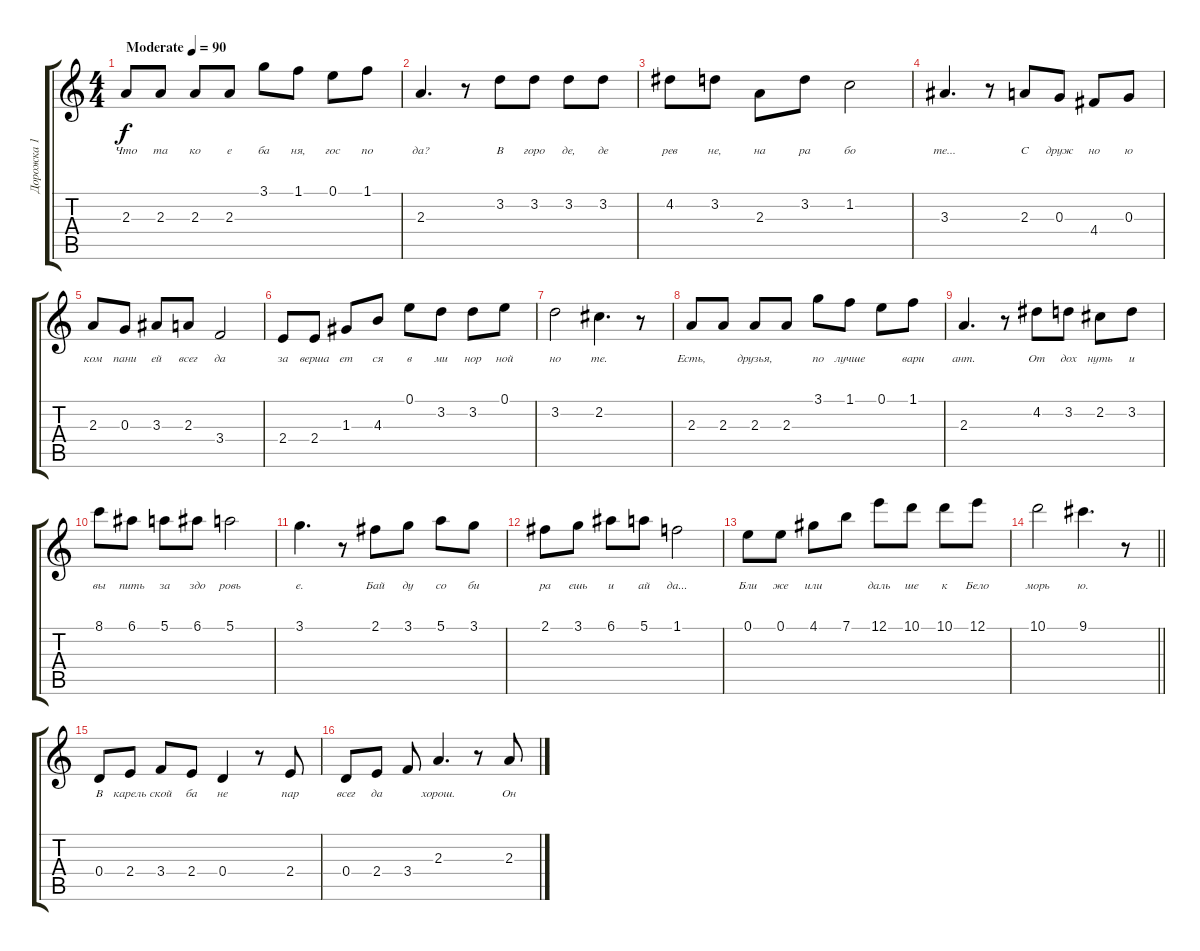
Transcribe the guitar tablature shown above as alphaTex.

\track ("Дорожка 1" "Дорожка 1") {instrument acousticguitarsteel}
\staff {score tabs}
\tuning (E4 B3 G3 D3 A2 E2) {hide}
\ts (4 4)
\tempo (90 "Moderate")
\clef g2
\ks c
2.3.8{lyrics (0 "Что") lyrics (1 "") lyrics (2 "") lyrics (3 "") lyrics (4 "") dy f instrument acousticguitarsteel} 2.3.8{lyrics (0 "та") lyrics (1 "") lyrics (2 "") lyrics (3 "") lyrics (4 "")} 2.3.8{lyrics (0 "ко") lyrics (1 "") lyrics (2 "") lyrics (3 "") lyrics (4 "")} 2.3.8{lyrics (0 "е") lyrics (1 "") lyrics (2 "") lyrics (3 "") lyrics (4 "")} 3.1.8{lyrics (0 "ба") lyrics (1 "") lyrics (2 "") lyrics (3 "") lyrics (4 "")} 1.1.8{lyrics (0 "ня,") lyrics (1 "") lyrics (2 "") lyrics (3 "") lyrics (4 "")} 0.1.8{lyrics (0 "гос") lyrics (1 "") lyrics (2 "") lyrics (3 "") lyrics (4 "")} 1.1.8{lyrics (0 "по") lyrics (1 "") lyrics (2 "") lyrics (3 "") lyrics (4 "")} |
2.3.4{d lyrics (0 "да?") lyrics (1 "") lyrics (2 "") lyrics (3 "") lyrics (4 "")} r.8 3.2.8{lyrics (0 "В") lyrics (1 "") lyrics (2 "") lyrics (3 "") lyrics (4 "")} 3.2.8{lyrics (0 "горо") lyrics (1 "") lyrics (2 "") lyrics (3 "") lyrics (4 "")} 3.2.8{lyrics (0 "де,") lyrics (1 "") lyrics (2 "") lyrics (3 "") lyrics (4 "")} 3.2.8{lyrics (0 "де") lyrics (1 "") lyrics (2 "") lyrics (3 "") lyrics (4 "")} |
4.2.8{lyrics (0 "рев") lyrics (1 "") lyrics (2 "") lyrics (3 "") lyrics (4 "")} 3.2.8{lyrics (0 "не,") lyrics (1 "") lyrics (2 "") lyrics (3 "") lyrics (4 "")} 2.3.8{lyrics (0 "на") lyrics (1 "") lyrics (2 "") lyrics (3 "") lyrics (4 "")} 3.2.8{lyrics (0 "ра") lyrics (1 "") lyrics (2 "") lyrics (3 "") lyrics (4 "")} 1.2.2{lyrics (0 "бо") lyrics (1 "") lyrics (2 "") lyrics (3 "") lyrics (4 "")} |
3.3.4{d lyrics (0 "те...") lyrics (1 "") lyrics (2 "") lyrics (3 "") lyrics (4 "")} r.8 2.3.8{lyrics (0 "С") lyrics (1 "") lyrics (2 "") lyrics (3 "") lyrics (4 "")} 0.3.8{lyrics (0 "друж") lyrics (1 "") lyrics (2 "") lyrics (3 "") lyrics (4 "")} 4.4.8{lyrics (0 "но") lyrics (1 "") lyrics (2 "") lyrics (3 "") lyrics (4 "")} 0.3.8{lyrics (0 "ю") lyrics (1 "") lyrics (2 "") lyrics (3 "") lyrics (4 "")} |
2.3.8{lyrics (0 "ком") lyrics (1 "") lyrics (2 "") lyrics (3 "") lyrics (4 "")} 0.3.8{lyrics (0 "пани") lyrics (1 "") lyrics (2 "") lyrics (3 "") lyrics (4 "")} 3.3.8{lyrics (0 "ей") lyrics (1 "") lyrics (2 "") lyrics (3 "") lyrics (4 "")} 2.3.8{lyrics (0 "всег") lyrics (1 "") lyrics (2 "") lyrics (3 "") lyrics (4 "")} 3.4.2{lyrics (0 "да") lyrics (1 "") lyrics (2 "") lyrics (3 "") lyrics (4 "")} |
2.4.8{lyrics (0 "за") lyrics (1 "") lyrics (2 "") lyrics (3 "") lyrics (4 "")} 2.4.8{lyrics (0 "верша") lyrics (1 "") lyrics (2 "") lyrics (3 "") lyrics (4 "")} 1.3.8{lyrics (0 "ет") lyrics (1 "") lyrics (2 "") lyrics (3 "") lyrics (4 "")} 4.3.8{lyrics (0 "ся") lyrics (1 "") lyrics (2 "") lyrics (3 "") lyrics (4 "")} 0.1.8{lyrics (0 "в") lyrics (1 "") lyrics (2 "") lyrics (3 "") lyrics (4 "")} 3.2.8{lyrics (0 "ми") lyrics (1 "") lyrics (2 "") lyrics (3 "") lyrics (4 "")} 3.2.8{lyrics (0 "нор") lyrics (1 "") lyrics (2 "") lyrics (3 "") lyrics (4 "")} 0.1.8{lyrics (0 "ной") lyrics (1 "") lyrics (2 "") lyrics (3 "") lyrics (4 "")} |
3.2.2{lyrics (0 "но") lyrics (1 "") lyrics (2 "") lyrics (3 "") lyrics (4 "")} 2.2.4{d lyrics (0 "те.") lyrics (1 "") lyrics (2 "") lyrics (3 "") lyrics (4 "")} r.8 |
2.3.8{lyrics (0 "Есть,") lyrics (1 "") lyrics (2 "") lyrics (3 "") lyrics (4 "")} 2.3.8{lyrics (0 "") lyrics (1 "") lyrics (2 "") lyrics (3 "") lyrics (4 "")} 2.3.8{lyrics (0 "друзья,") lyrics (1 "") lyrics (2 "") lyrics (3 "") lyrics (4 "")} 2.3.8{lyrics (0 "") lyrics (1 "") lyrics (2 "") lyrics (3 "") lyrics (4 "")} 3.1.8{lyrics (0 "по") lyrics (1 "") lyrics (2 "") lyrics (3 "") lyrics (4 "")} 1.1.8{lyrics (0 "лучше") lyrics (1 "") lyrics (2 "") lyrics (3 "") lyrics (4 "")} 0.1.8{lyrics (0 "") lyrics (1 "") lyrics (2 "") lyrics (3 "") lyrics (4 "")} 1.1.8{lyrics (0 "вари") lyrics (1 "") lyrics (2 "") lyrics (3 "") lyrics (4 "")} |
2.3.4{d lyrics (0 "ант.") lyrics (1 "") lyrics (2 "") lyrics (3 "") lyrics (4 "")} r.8 4.2.8{lyrics (0 "От") lyrics (1 "") lyrics (2 "") lyrics (3 "") lyrics (4 "")} 3.2.8{lyrics (0 "дох") lyrics (1 "") lyrics (2 "") lyrics (3 "") lyrics (4 "")} 2.2.8{lyrics (0 "нуть") lyrics (1 "") lyrics (2 "") lyrics (3 "") lyrics (4 "")} 3.2.8{lyrics (0 "и") lyrics (1 "") lyrics (2 "") lyrics (3 "") lyrics (4 "")} |
8.1.8{lyrics (0 "вы") lyrics (1 "") lyrics (2 "") lyrics (3 "") lyrics (4 "")} 6.1.8{lyrics (0 "пить") lyrics (1 "") lyrics (2 "") lyrics (3 "") lyrics (4 "")} 5.1.8{lyrics (0 "за") lyrics (1 "") lyrics (2 "") lyrics (3 "") lyrics (4 "")} 6.1.8{lyrics (0 "здо") lyrics (1 "") lyrics (2 "") lyrics (3 "") lyrics (4 "")} 5.1.2{lyrics (0 "ровь") lyrics (1 "") lyrics (2 "") lyrics (3 "") lyrics (4 "")} |
3.1.4{d lyrics (0 "е.") lyrics (1 "") lyrics (2 "") lyrics (3 "") lyrics (4 "")} r.8 2.1.8{lyrics (0 "Бай") lyrics (1 "") lyrics (2 "") lyrics (3 "") lyrics (4 "")} 3.1.8{lyrics (0 "ду") lyrics (1 "") lyrics (2 "") lyrics (3 "") lyrics (4 "")} 5.1.8{lyrics (0 "со") lyrics (1 "") lyrics (2 "") lyrics (3 "") lyrics (4 "")} 3.1.8{lyrics (0 "би") lyrics (1 "") lyrics (2 "") lyrics (3 "") lyrics (4 "")} |
2.1.8{lyrics (0 "ра") lyrics (1 "") lyrics (2 "") lyrics (3 "") lyrics (4 "")} 3.1.8{lyrics (0 "ешь") lyrics (1 "") lyrics (2 "") lyrics (3 "") lyrics (4 "")} 6.1.8{lyrics (0 "и") lyrics (1 "") lyrics (2 "") lyrics (3 "") lyrics (4 "")} 5.1.8{lyrics (0 "ай") lyrics (1 "") lyrics (2 "") lyrics (3 "") lyrics (4 "")} 1.1.2{lyrics (0 "да...") lyrics (1 "") lyrics (2 "") lyrics (3 "") lyrics (4 "")} |
0.1.8{lyrics (0 "Бли") lyrics (1 "") lyrics (2 "") lyrics (3 "") lyrics (4 "")} 0.1.8{lyrics (0 "же") lyrics (1 "") lyrics (2 "") lyrics (3 "") lyrics (4 "")} 4.1.8{lyrics (0 "или") lyrics (1 "") lyrics (2 "") lyrics (3 "") lyrics (4 "")} 7.1.8{lyrics (0 "") lyrics (1 "") lyrics (2 "") lyrics (3 "") lyrics (4 "")} 12.1.8{lyrics (0 "даль") lyrics (1 "") lyrics (2 "") lyrics (3 "") lyrics (4 "")} 10.1.8{lyrics (0 "ше") lyrics (1 "") lyrics (2 "") lyrics (3 "") lyrics (4 "")} 10.1.8{lyrics (0 "к") lyrics (1 "") lyrics (2 "") lyrics (3 "") lyrics (4 "")} 12.1.8{lyrics (0 "Бело") lyrics (1 "") lyrics (2 "") lyrics (3 "") lyrics (4 "")} |
\barLineRight lightlight
10.1.2{lyrics (0 "морь") lyrics (1 "") lyrics (2 "") lyrics (3 "") lyrics (4 "")} 9.1.4{d lyrics (0 "ю.") lyrics (1 "") lyrics (2 "") lyrics (3 "") lyrics (4 "")} r.8 |
0.4.8{lyrics (0 "В") lyrics (1 "") lyrics (2 "") lyrics (3 "") lyrics (4 "")} 2.4.8{lyrics (0 "карель") lyrics (1 "") lyrics (2 "") lyrics (3 "") lyrics (4 "")} 3.4.8{lyrics (0 "ской") lyrics (1 "") lyrics (2 "") lyrics (3 "") lyrics (4 "")} 2.4.8{lyrics (0 "ба") lyrics (1 "") lyrics (2 "") lyrics (3 "") lyrics (4 "")} 0.4.4{lyrics (0 "не") lyrics (1 "") lyrics (2 "") lyrics (3 "") lyrics (4 "")} r.8 2.4.8{lyrics (0 "пар") lyrics (1 "") lyrics (2 "") lyrics (3 "") lyrics (4 "")} |
0.4.8{lyrics (0 "всег") lyrics (1 "") lyrics (2 "") lyrics (3 "") lyrics (4 "")} 2.4.8{lyrics (0 "да") lyrics (1 "") lyrics (2 "") lyrics (3 "") lyrics (4 "")} 3.4.8{lyrics (0 "") lyrics (1 "") lyrics (2 "") lyrics (3 "") lyrics (4 "")} 2.3.4{d lyrics (0 "хорош.") lyrics (1 "") lyrics (2 "") lyrics (3 "") lyrics (4 "")} r.8 2.3.8{lyrics (0 "Он") lyrics (1 "") lyrics (2 "") lyrics (3 "") lyrics (4 "")}
